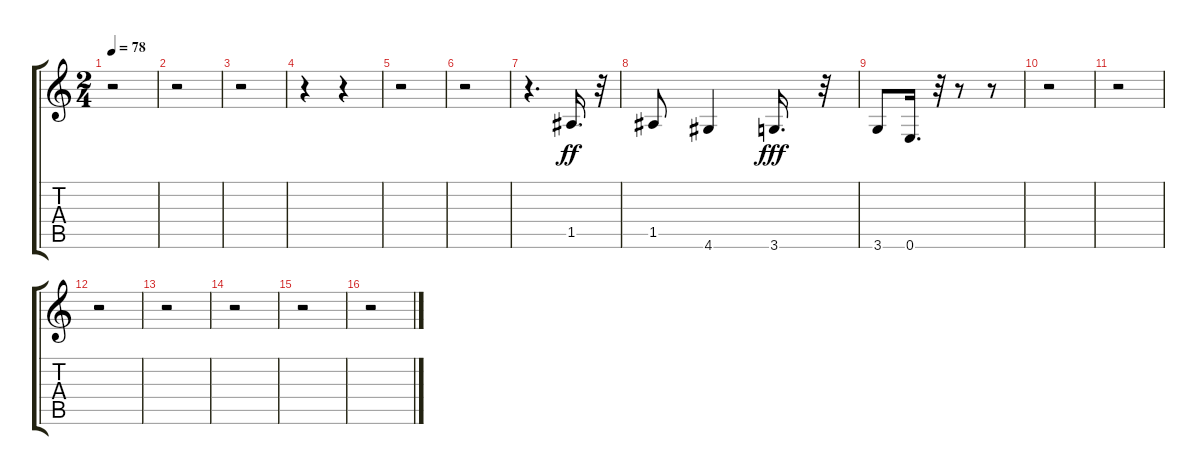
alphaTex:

\track "" {instrument electricbassfinger}
\staff {score tabs}
\tuning (E4 B3 G3 D3 A2 E2) {hide}
\ts (2 4)
\tempo 78
\clef g2
\ks c
r.2{dy fff} |
r.2 |
r.2 |
r.4 r.4 |
r.2 |
r.2 |
r.4{d} 1.5.16{d dy ff} r.32 |
1.5.8 4.6.4 3.6.16{d dy fff} r.32 |
3.6.8 0.6.16{d} r.32 r.8 r.8 |
r.2 |
r.2 |
r.2 |
r.2 |
r.2 |
r.2 |
r.2
